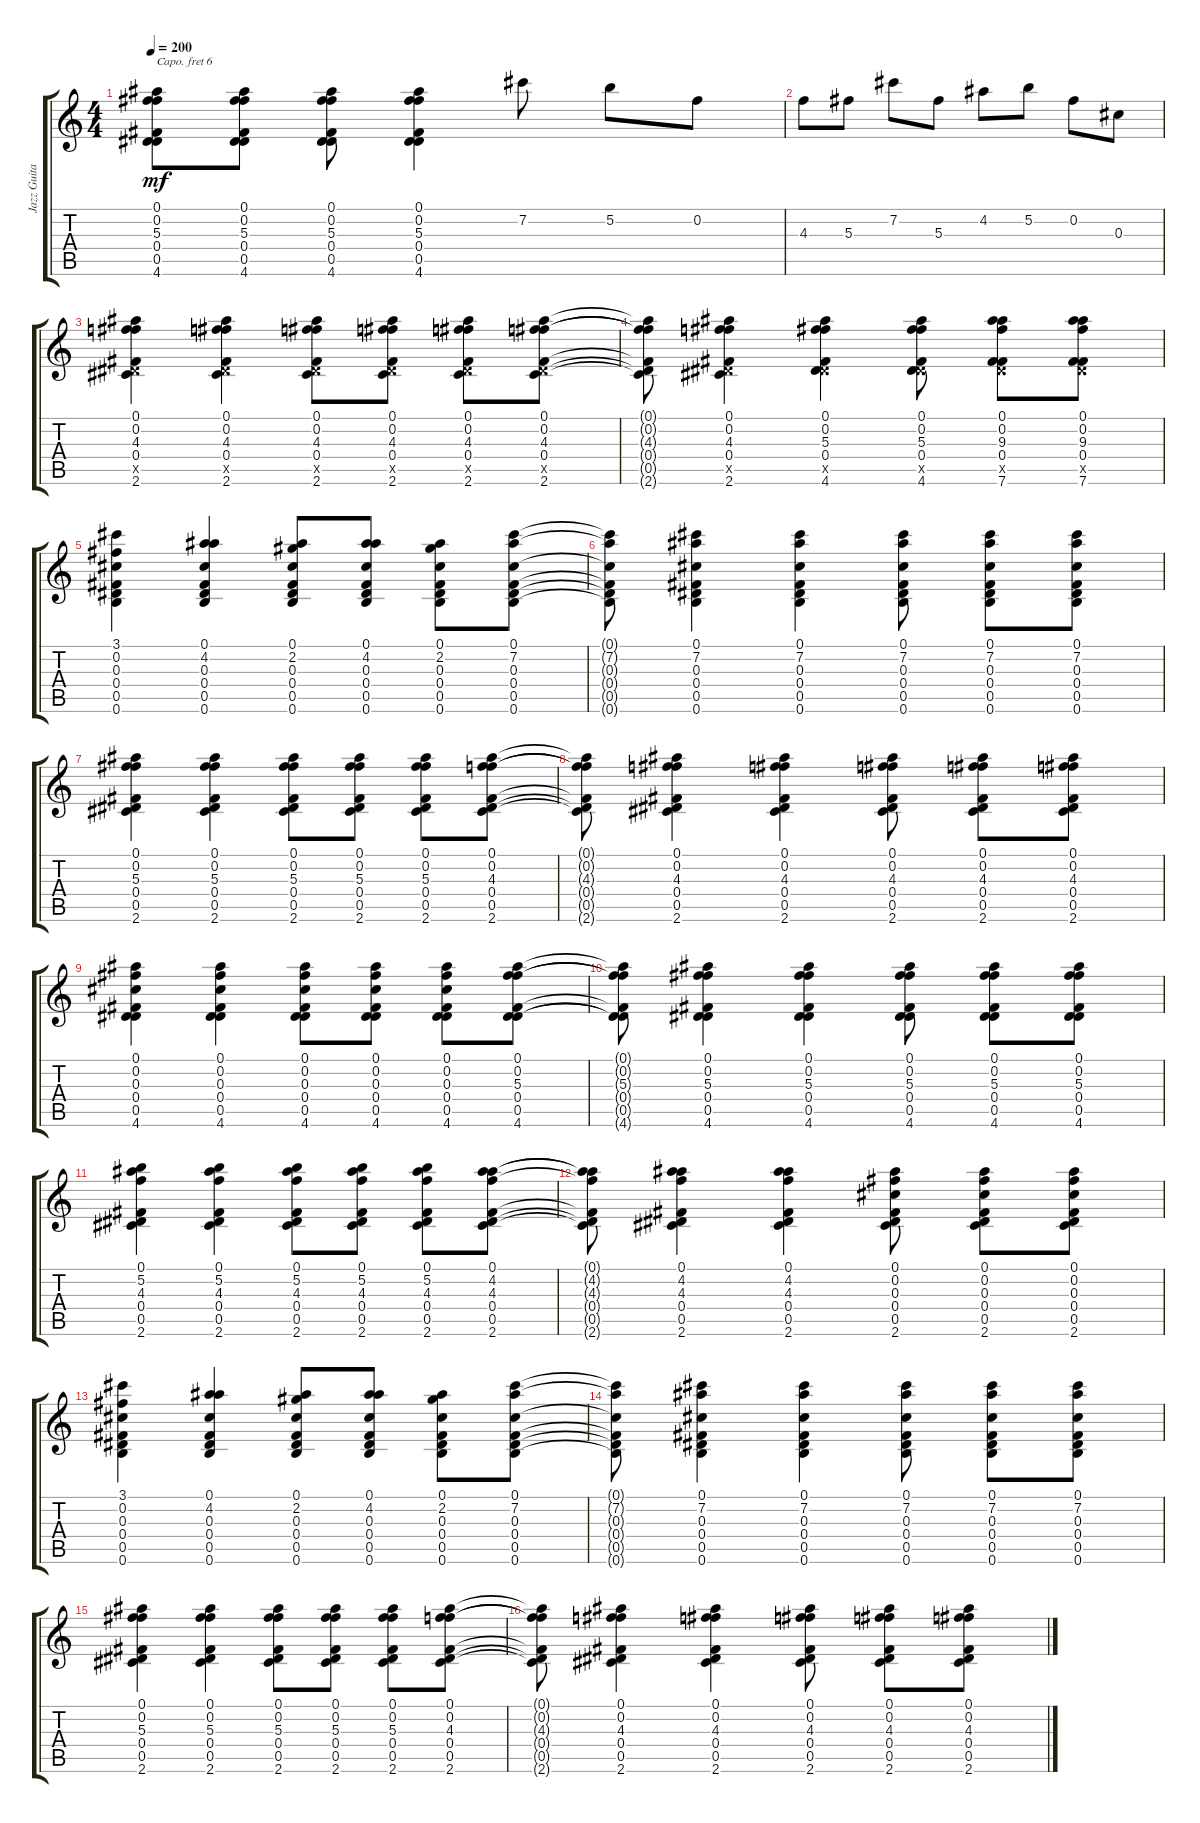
\track ("Jazz Guitar" "Jazz Guita") {instrument electricguitarjazz}
\staff {score tabs}
\capo 6
\tuning (E4 C4 G3 C3 A2 F2) {hide}
\ts (4 4)
\tempo 200
\clef g2
\ks c
(0.1 0.2 5.3 0.4 0.5 4.6).8{dy mf} (0.1 0.2 5.3 0.4 0.5 4.6).8 (0.1 0.2 5.3 0.4 0.5 4.6).8 (0.1 0.2 5.3 0.4 0.5 4.6).4 7.2.8 5.2.8 0.2.8 |
4.3.8 5.3.8 7.2.8 5.3.8 4.2.8 5.2.8 0.2.8 0.3.8 |
(0.1 0.2 4.3 0.4 0.5{x} 2.6).4 (0.1 0.2 4.3 0.4 0.5{x} 2.6).4 (0.1 0.2 4.3 0.4 0.5{x} 2.6).8 (0.1 0.2 4.3 0.4 0.5{x} 2.6).8 (0.1 0.2 4.3 0.4 0.5{x} 2.6).8 (0.1 0.2 4.3 0.4 0.5{x} 2.6).8 |
(0.1{t} 0.2{t} 4.3{t} 0.4{t} 0.5{t} 2.6{t}).8 (0.1 0.2 4.3 0.4 0.5{x} 2.6).4 (0.1 0.2 5.3 0.4 0.5{x} 4.6).4 (0.1 0.2 5.3 0.4 0.5{x} 4.6).8 (0.1 0.2 9.3 0.4 0.5{x} 7.6).8 (0.1 0.2 9.3 0.4 0.5{x} 7.6).8 |
(3.1 0.2 0.3 0.4 0.5 0.6).4 (0.1 4.2 0.3 0.4 0.5 0.6).4 (0.1 2.2 0.3 0.4 0.5 0.6).8 (0.1 4.2 0.3 0.4 0.5 0.6).8 (0.1 2.2 0.3 0.4 0.5 0.6).8 (0.1 7.2 0.3 0.4 0.5 0.6).8 |
(0.1{t} 7.2{t} 0.3{t} 0.4{t} 0.5{t} 0.6{t}).8 (0.1 7.2 0.3 0.4 0.5 0.6).4 (0.1 7.2 0.3 0.4 0.5 0.6).4 (0.1 7.2 0.3 0.4 0.5 0.6).8 (0.1 7.2 0.3 0.4 0.5 0.6).8 (0.1 7.2 0.3 0.4 0.5 0.6).8 |
(0.1 0.2 5.3 0.4 0.5 2.6).4 (0.1 0.2 5.3 0.4 0.5 2.6).4 (0.1 0.2 5.3 0.4 0.5 2.6).8 (0.1 0.2 5.3 0.4 0.5 2.6).8 (0.1 0.2 5.3 0.4 0.5 2.6).8 (0.1 0.2 4.3 0.4 0.5 2.6).8 |
(0.1{t} 0.2{t} 4.3{t} 0.4{t} 0.5{t} 2.6{t}).8 (0.1 0.2 4.3 0.4 0.5 2.6).4 (0.1 0.2 4.3 0.4 0.5 2.6).4 (0.1 0.2 4.3 0.4 0.5 2.6).8 (0.1 0.2 4.3 0.4 0.5 2.6).8 (0.1 0.2 4.3 0.4 0.5 2.6).8 |
(0.1 0.2 0.3 0.4 0.5 4.6).4 (0.1 0.2 0.3 0.4 0.5 4.6).4 (0.1 0.2 0.3 0.4 0.5 4.6).8 (0.1 0.2 0.3 0.4 0.5 4.6).8 (0.1 0.2 0.3 0.4 0.5 4.6).8 (0.1 0.2 5.3 0.4 0.5 4.6).8 |
(0.1{t} 0.2{t} 5.3{t} 0.4{t} 0.5{t} 4.6{t}).8 (0.1 0.2 5.3 0.4 0.5 4.6).4 (0.1 0.2 5.3 0.4 0.5 4.6).4 (0.1 0.2 5.3 0.4 0.5 4.6).8 (0.1 0.2 5.3 0.4 0.5 4.6).8 (0.1 0.2 5.3 0.4 0.5 4.6).8 |
(0.1 5.2 4.3 0.4 0.5 2.6).4 (0.1 5.2 4.3 0.4 0.5 2.6).4 (0.1 5.2 4.3 0.4 0.5 2.6).8 (0.1 5.2 4.3 0.4 0.5 2.6).8 (0.1 5.2 4.3 0.4 0.5 2.6).8 (0.1 4.2 4.3 0.4 0.5 2.6).8 |
(0.1{t} 4.2{t} 4.3{t} 0.4{t} 0.5{t} 2.6{t}).8 (0.1 4.2 4.3 0.4 0.5 2.6).4 (0.1 4.2 4.3 0.4 0.5 2.6).4 (0.1 0.2 0.3 0.4 0.5 2.6).8 (0.1 0.2 0.3 0.4 0.5 2.6).8 (0.1 0.2 0.3 0.4 0.5 2.6).8 |
(3.1 0.2 0.3 0.4 0.5 0.6).4 (0.1 4.2 0.3 0.4 0.5 0.6).4 (0.1 2.2 0.3 0.4 0.5 0.6).8 (0.1 4.2 0.3 0.4 0.5 0.6).8 (0.1 2.2 0.3 0.4 0.5 0.6).8 (0.1 7.2 0.3 0.4 0.5 0.6).8 |
(0.1{t} 7.2{t} 0.3{t} 0.4{t} 0.5{t} 0.6{t}).8 (0.1 7.2 0.3 0.4 0.5 0.6).4 (0.1 7.2 0.3 0.4 0.5 0.6).4 (0.1 7.2 0.3 0.4 0.5 0.6).8 (0.1 7.2 0.3 0.4 0.5 0.6).8 (0.1 7.2 0.3 0.4 0.5 0.6).8 |
(0.1 0.2 5.3 0.4 0.5 2.6).4 (0.1 0.2 5.3 0.4 0.5 2.6).4 (0.1 0.2 5.3 0.4 0.5 2.6).8 (0.1 0.2 5.3 0.4 0.5 2.6).8 (0.1 0.2 5.3 0.4 0.5 2.6).8 (0.1 0.2 4.3 0.4 0.5 2.6).8 |
(0.1{t} 0.2{t} 4.3{t} 0.4{t} 0.5{t} 2.6{t}).8 (0.1 0.2 4.3 0.4 0.5 2.6).4 (0.1 0.2 4.3 0.4 0.5 2.6).4 (0.1 0.2 4.3 0.4 0.5 2.6).8 (0.1 0.2 4.3 0.4 0.5 2.6).8 (0.1 0.2 4.3 0.4 0.5 2.6).8
